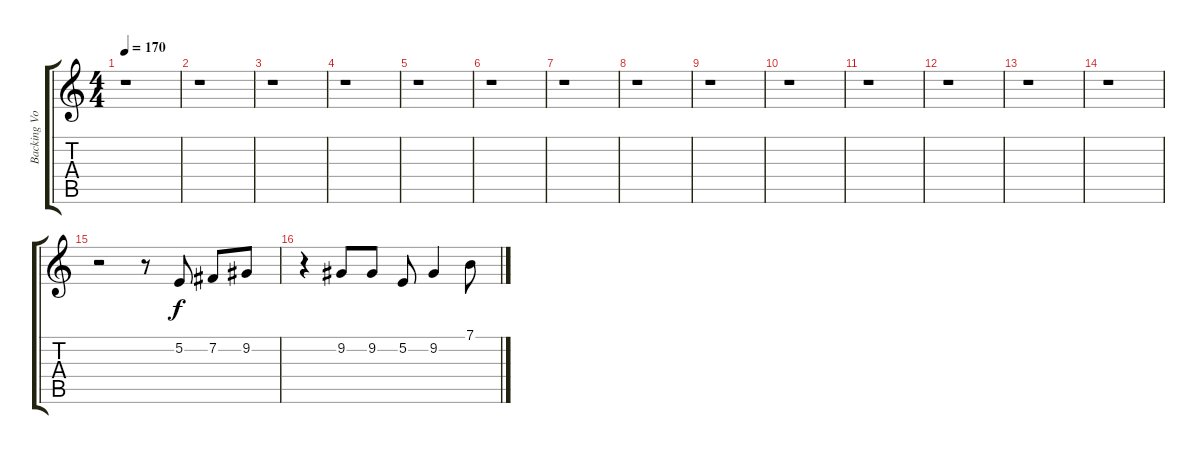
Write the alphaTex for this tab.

\track ("Backing Vocal" "Backing Vo") {instrument clarinet}
\staff {score tabs}
\tuning (E4 B3 G3 D3 A2 E2) {hide}
\ts (4 4)
\tempo 170
\clef g2
\ks c
r.1{dy f} |
r.1 |
r.1 |
r.1 |
r.1 |
r.1 |
r.1 |
r.1 |
r.1 |
r.1 |
r.1 |
r.1 |
r.1 |
r.1 |
r.2 r.8 5.2.8 7.2.8 9.2.8 |
r.4 9.2.8 9.2.8 5.2.8 9.2.4 7.1.8
